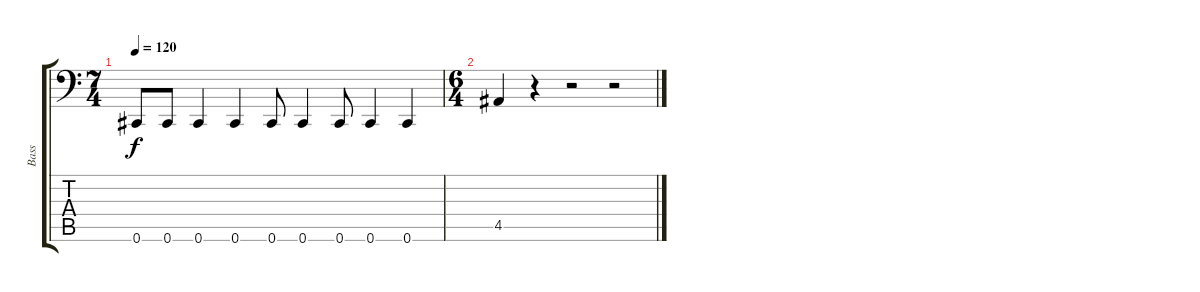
\track ("Bass" "Bass") {instrument electricbasspick}
\staff {score tabs}
\tuning (Db3 Ab2 E2 B1 Gb1 Db1) {hide}
\ts (7 4)
\tempo 120
\clef f4
\ks c
0.6.8{dy f} 0.6.8 0.6.4 0.6.4 0.6.8 0.6.4 0.6.8 0.6.4 0.6.4 |
\ts (6 4)
4.5.4 r.4 r.2 r.2
